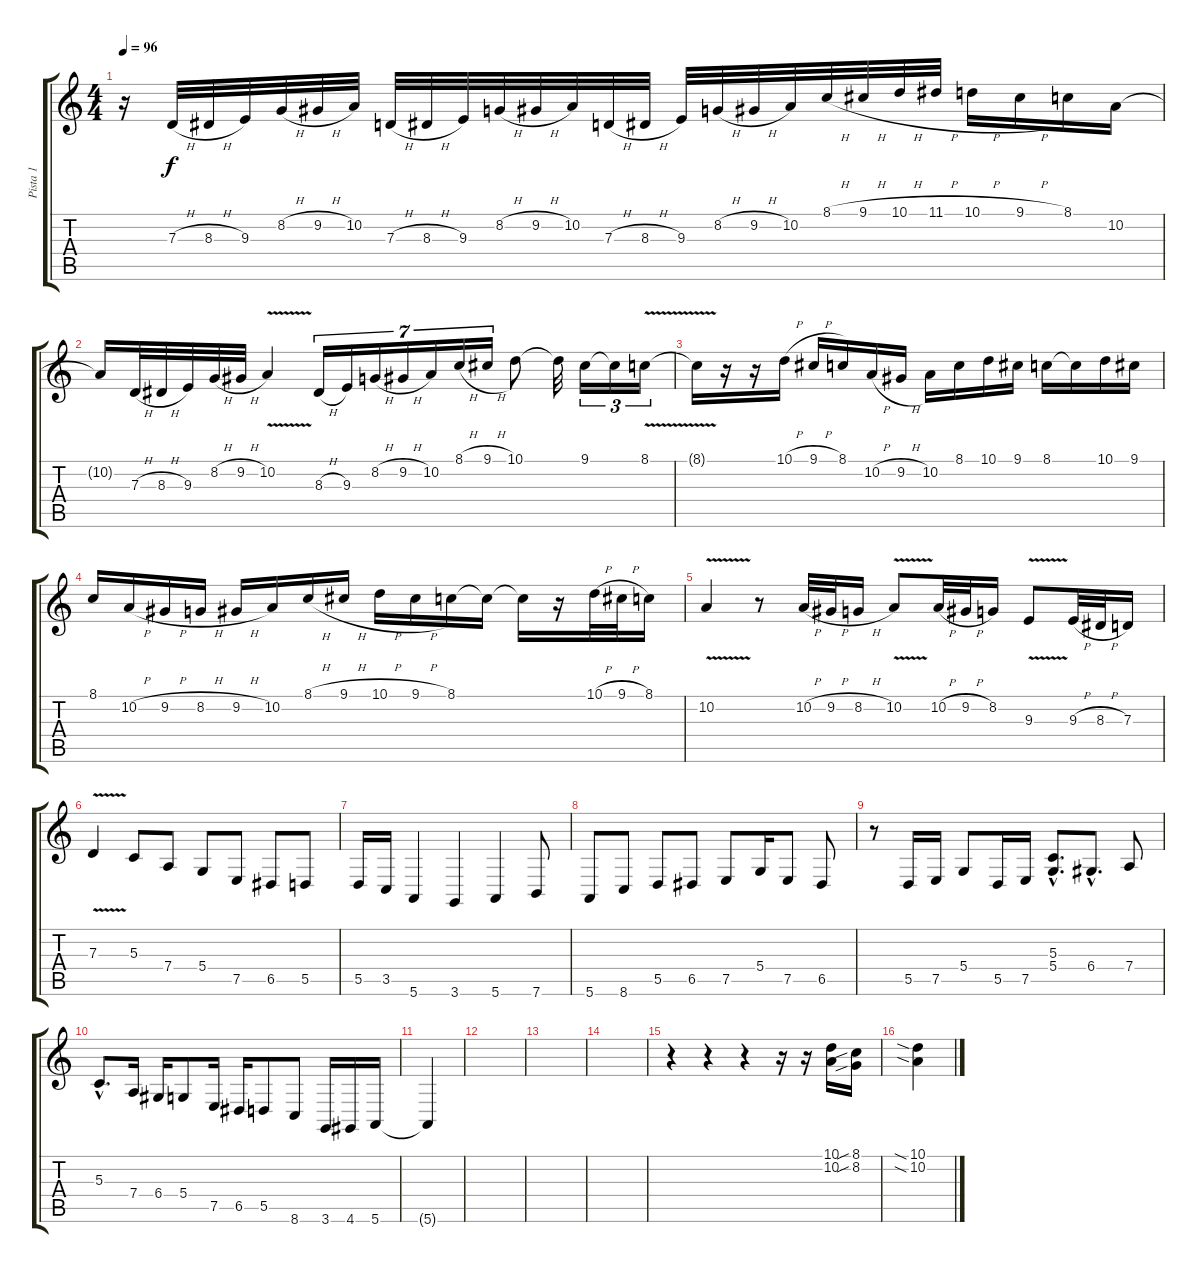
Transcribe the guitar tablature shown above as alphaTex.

\track ("Pista 1" "Pista 1") {instrument drawbarorgan}
\staff {score tabs}
\tuning (E4 B3 G3 D3 A2 E2) {hide}
\ts (4 4)
\tempo 96
\clef g2
\ks c
r.16{dy f} 7.3{h}.32 8.3{h}.32 9.3.32 8.2{h}.32 9.2{h}.32 10.2.32 7.3{h}.32 8.3{h}.32 9.3.32 8.2{h}.32 9.2{h}.32 10.2.32 7.3{h}.32 8.3{h}.32 9.3.32 8.2{h}.32 9.2{h}.32 10.2.32 8.1{h}.32 9.1{h}.32 10.1{h}.32 11.1{h}.32 10.1{h}.16 9.1{h}.16 8.1.16 10.2.16 |
10.2{t}.16 7.3{h}.32 8.3{h}.32 9.3.32 8.2{h}.32 9.2{h}.32 10.2{v}.4 8.3{h}.16{tu (7 4)} 9.3.16{tu (7 4)} 8.2{h}.16{tu (7 4)} 9.2{h}.16{tu (7 4)} 10.2.16{tu (7 4)} 8.1{h}.16{tu (7 4)} 9.1{h}.16{tu (7 4)} 10.1.8 10.1{t}.32 9.1.16{tu (3 2)} 9.1{t}.16{tu (3 2)} 8.1{v}.16{tu (3 2)} |
8.1{t}.16 r.16 r.16 10.1{h}.16 9.1{h}.16 8.1.16 10.2{h}.16 9.2{h}.16 10.2.16 8.1.16 10.1.16 9.1.16 8.1.16 8.1{t}.16 10.1.16 9.1.16 |
8.1.16 10.2{h}.16 9.2{h}.16 8.2{h}.16 9.2{h}.16 10.2.16 8.1{h}.16 9.1{h}.16 10.1{h}.16 9.1{h}.16 8.1.16 8.1{t}.16 8.1{t}.16 r.16 10.1{h}.32 9.1{h}.32 8.1.16 |
10.2{v}.4 r.8 10.2{h}.32 9.2{h}.32 8.2{h}.16 10.2{v}.8 10.2{h}.32 9.2{h}.32 8.2.16 9.3{v}.8 9.3{h}.32 8.3{h}.32 7.3.16 |
7.3{v}.4 5.3.8 7.4.8 5.4.8 7.5.8 6.5.8 5.5.8 |
5.5.16 3.5.16 5.6.4 3.6.4 5.6.4 7.6.8 |
5.6.8 8.6.8 5.5.8 6.5.8 7.5.8 5.4.16 7.5.8 6.5.8 |
r.8 5.5.16 7.5.16 5.4.8 5.5.16 7.5.16 (5.3{hac} 5.4{hac}).8{d} 6.4{hac}.8{d} 7.4.8 |
5.3{hac}.8{d} 7.4.16 6.4.16 5.4.8 7.5.16 6.5.16 5.5.8 8.6.8 3.6.16 4.6.16 5.6.16 |
5.6{t}.4 |
|
|
|
r.4 r.4 r.4 r.16 r.16 (10.1 10.2).16 (8.1{sib} 8.2{sib}).16 |
(10.1{sia} 10.2{sia}).4
